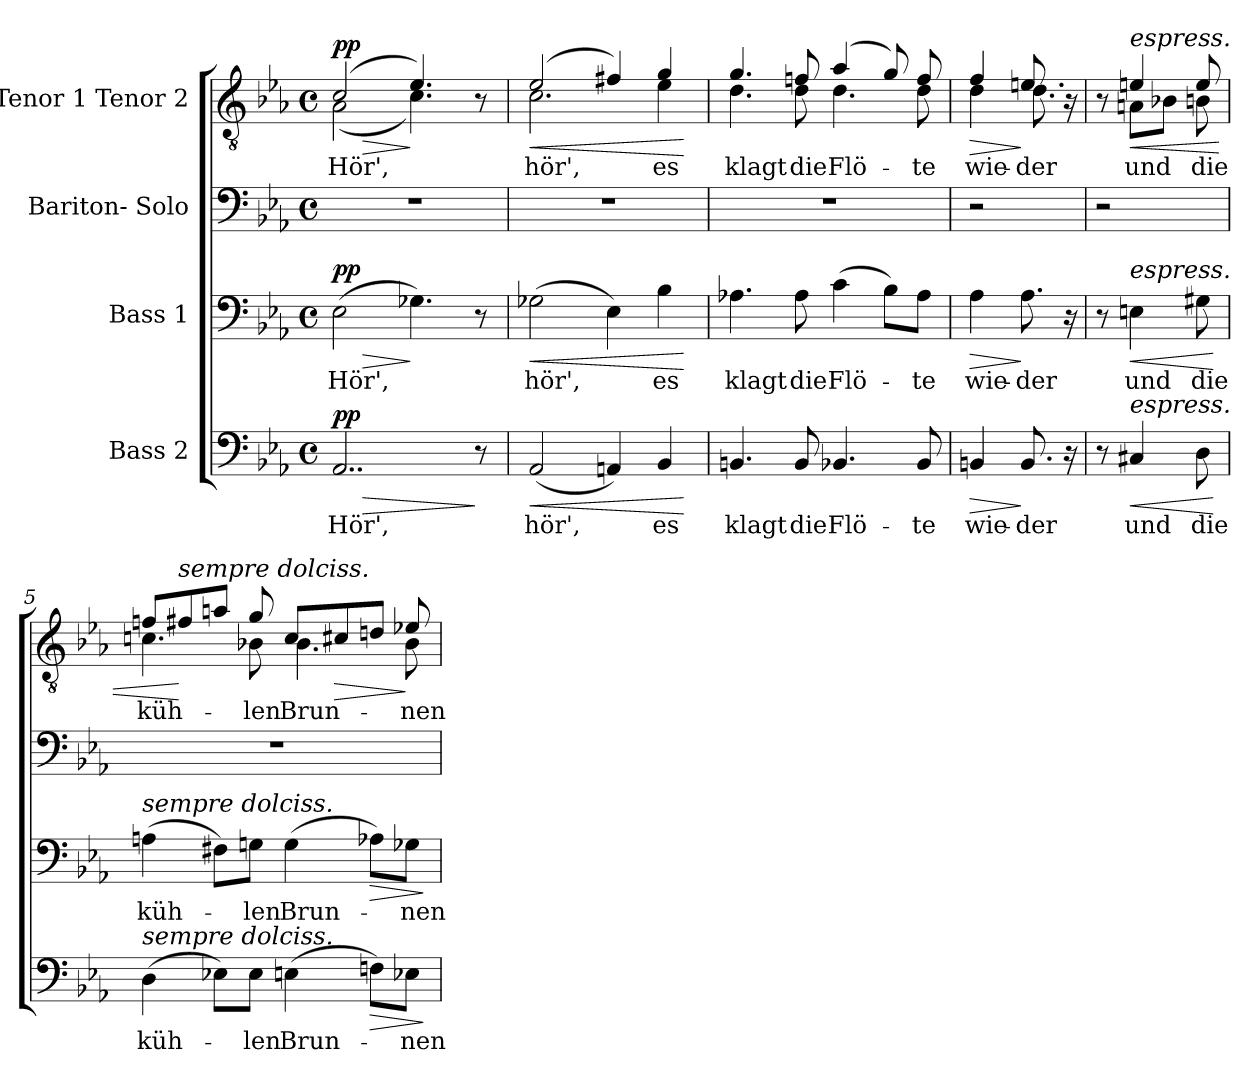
**kern	**text	**dynam	**kern	**text	**dynam	**kern	**kern	**text	**dynam
*part4	*part4	*part4	*part3	*part3	*part3	*part2	*part1	*part1	*part1
*staff4	*staff4	*staff4	*staff3	*staff3	*staff3	*staff2	*staff1	*staff1	*staff1
*I"Bass 2	*	*	*I"Bass 1	*	*	*I"Bariton- Solo	*I"Tenor 1 Tenor 2	*	*
*clefF4	*	*	*clefF4	*	*	*clefF4	*clefGv2	*	*
*k[b-e-a-]	*	*	*k[b-e-a-]	*	*	*k[b-e-a-]	*k[b-e-a-]	*	*
*M4/4	*	*	*M4/4	*	*	*M4/4	*M4/4	*	*
*met(c)	*	*	*met(c)	*	*	*met(c)	*met(c)	*	*
*MM42	*	*	*MM42	*	*	*MM42	*MM42	*	*
=1	=1	=1	=1	=1	=1	=1	=1	=1	=1
!	!	!	!	!	!	!	!LO:TX:a:B:t=Sehr ruhig	!	!
!	!	!	!	!	!	!	!LO:TX:a:i:t=(doch nie schleppend)	!	!
!	!	!	!	!	!	!	!LO:TX:a:B:t=(	!	!
!	!	!	!	!	!	!	!LO:TX:a:B:t=-46)	!	!
!	!LO:LY:b	!LO:HP:b	!	!LO:LY:b	!LO:HP:b	!	!	!LO:LY:b	!LO:HP:b
*	*	*	*	*	*	*	*^	*	*
!	!	!LO:DY:n=1:a	!	!	!LO:DY:n=1:a	!	!	!	!	!LO:DY:n=1:a
2..AA-/	Hör',	> pp	(2E-\	Hör',	> pp	1r	(2c/	(2A-\	Hör',	> pp
.	.	.	4.G-X\)	.	]	.	4.e-/)	4.c\)	.	]
8r	.	]	8r	.	.	.	8r	8ryy	.	.
=2	=2	=2	=2	=2	=2	=2	=2	=2	=2	=2
!	!LO:LY:b	!LO:HP:b	!	!LO:LY:b	!LO:HP:b	!	!	!	!LO:LY:b	!LO:HP:b
(2AA-/	hör',	<	(2G-X\	hör',	<	1r	(2e-/	2.c\	hör',	<
4AAn/)	.	.	4E-\)	.	.	.	4f#X/)	.	.	.
!	!LO:LY:b	!	!	!LO:LY:b	!	!	!	!	!LO:LY:b	!
4BB-/	es	.	4B-\	es	.	.	4g/	4e-\	es	.
*	*	*	*	*	*	*	*v	*v	*	*
.	.	[	.	.	[	.	.	.	[
=3	=3	=3	=3	=3	=3	=3	=3	=3	=3
!	!LO:LY:b	!	!	!LO:LY:b	!	!	!	!LO:LY:b	!
*	*	*	*	*	*	*	*^	*	*
4.BBn/	klagt	.	4.A-X\	klagt	.	1r	4.g/	4.d\	klagt	.
!	!LO:LY:b	!	!	!LO:LY:b	!	!	!	!	!LO:LY:b	!
8BB/	die	.	8A-\	die	.	.	8fn/	8d\	die	.
!	!LO:LY:b	!	!	!LO:LY:b	!	!	!	!	!LO:LY:b	!
4.BB-X/	Flö-	.	(4c\	Flö-	.	.	(4a-/	4.d\	Flö-	.
.	.	.	8B-\L)	.	.	.	8g/)	.	.	.
!	!LO:LY:b	!	!	!LO:LY:b	!	!	!	!	!LO:LY:b	!
8BB-/	-te	.	8A-\J	-te	.	.	8f/	8d\	-te	.
=4	=4	=4	=4	=4	=4	=4	=4	=4	=4	=4
!	!LO:LY:b	!LO:HP:b	!	!LO:LY:b	!LO:HP:b	!	!	!	!LO:LY:b	!LO:HP:b
4BBn/	wie-	>	4A-\	wie-	>	2r	4f/	4d\	wie-	>
!	!LO:LY:b	!	!	!LO:LY:b	!	!	!	!	!LO:LY:b	!
8.BB/	-der	]	8.A-\	-der	]	.	8.en/	8.d\	-der	]
16r	.	.	16r	.	.	.	16r	16ryy	.	.
!!LO:LB:g=z	!!
=4X1	=4X1	=4X1	=4X1	=4X1	=4X1	=4X1	=4X1	=4X1	=4X1	=4X1
8r	.	.	8r	.	.	2r	8r	8ryy	.	.
!	!	!	!	!	!	!	!LO:TX:a:i:t=espress.	!	!	!
!	!	!	!LO:TX:a:i:t=espress.	!	!	!	!	!	!	!
!LO:TX:a:i:t=espress.	!	!	!	!	!	!	!	!	!	!
!	!LO:LY:b	!LO:HP:b	!	!LO:LY:b	!LO:HP:b	!	!	!	!LO:LY:b	!LO:HP:b
4C#X/	und	<	4En\	und	<	.	4en/	8An\L	und	<
.	.	.	.	.	.	.	.	8B-X\J	.	.
!	!LO:LY:b	!	!	!LO:LY:b	!	!	!	!	!LO:LY:b	!
8D\	die	.	8G#X\	die	.	.	8e/	8Bn\	die	.
*	*	*	*	*	*	*	*v	*v	*	*
.	.	[	.	.	[	.	.	.	.
=5	=5	=5	=5	=5	=5	=5	=5	=5	=5
!	!	!	!LO:TX:a:i:t=sempre dolciss.	!	!	!	!	!	!
!LO:TX:a:i:t=sempre dolciss.	!	!	!	!	!	!	!	!	!
!	!LO:LY:b	!	!	!LO:LY:b	!	!	!	!LO:LY:b	!
*	*	*	*	*	*	*	*^	*	*
(4D\	küh-	.	(4An\	küh-	.	1r	8fn/L	4.cn\	küh-	.
!	!	!	!	!	!	!	!LO:TX:a:i:t=sempre dolciss.	!	!	!
.	.	.	.	.	.	.	8f#X/	.	.	[
8E-X\L)	.	.	8F#X\L)	.	.	.	8an/J	.	.	.
!	!LO:LY:b	!	!	!LO:LY:b	!	!	!	!	!LO:LY:b	!
8E-\J	-len	.	8Gn\J	-len	.	.	8g/	8B-X\	-len	.
!	!LO:LY:b	!	!	!LO:LY:b	!	!	!	!	!LO:LY:b	!
(4En\	Brun-	.	(4G\	Brun-	.	.	8c/L	4.B-\	Brun-	.
!	!	!	!	!	!	!	!	!	!	!LO:HP:b
.	.	.	.	.	.	.	8c#X/	.	.	>
!	!	!LO:HP:b	!	!	!LO:HP:b	!	!	!	!	!
8Fn\L)	.	>	8A-X\L)	.	>	.	8dn/J	.	.	.
!	!LO:LY:b	!	!	!LO:LY:b	!	!	!	!	!LO:LY:b	!
8E-X\J	-nen	.	8G-X\J	-nen	.	.	8e-X/	8B-\	-nen	]
*	*	*	*	*	*	*	*v	*v	*	*
.	.	]	.	.	]	.	.	.	.
=	=	=	=	=	=	=	=	=	=
*-	*-	*-	*-	*-	*-	*-	*-	*-	*-
